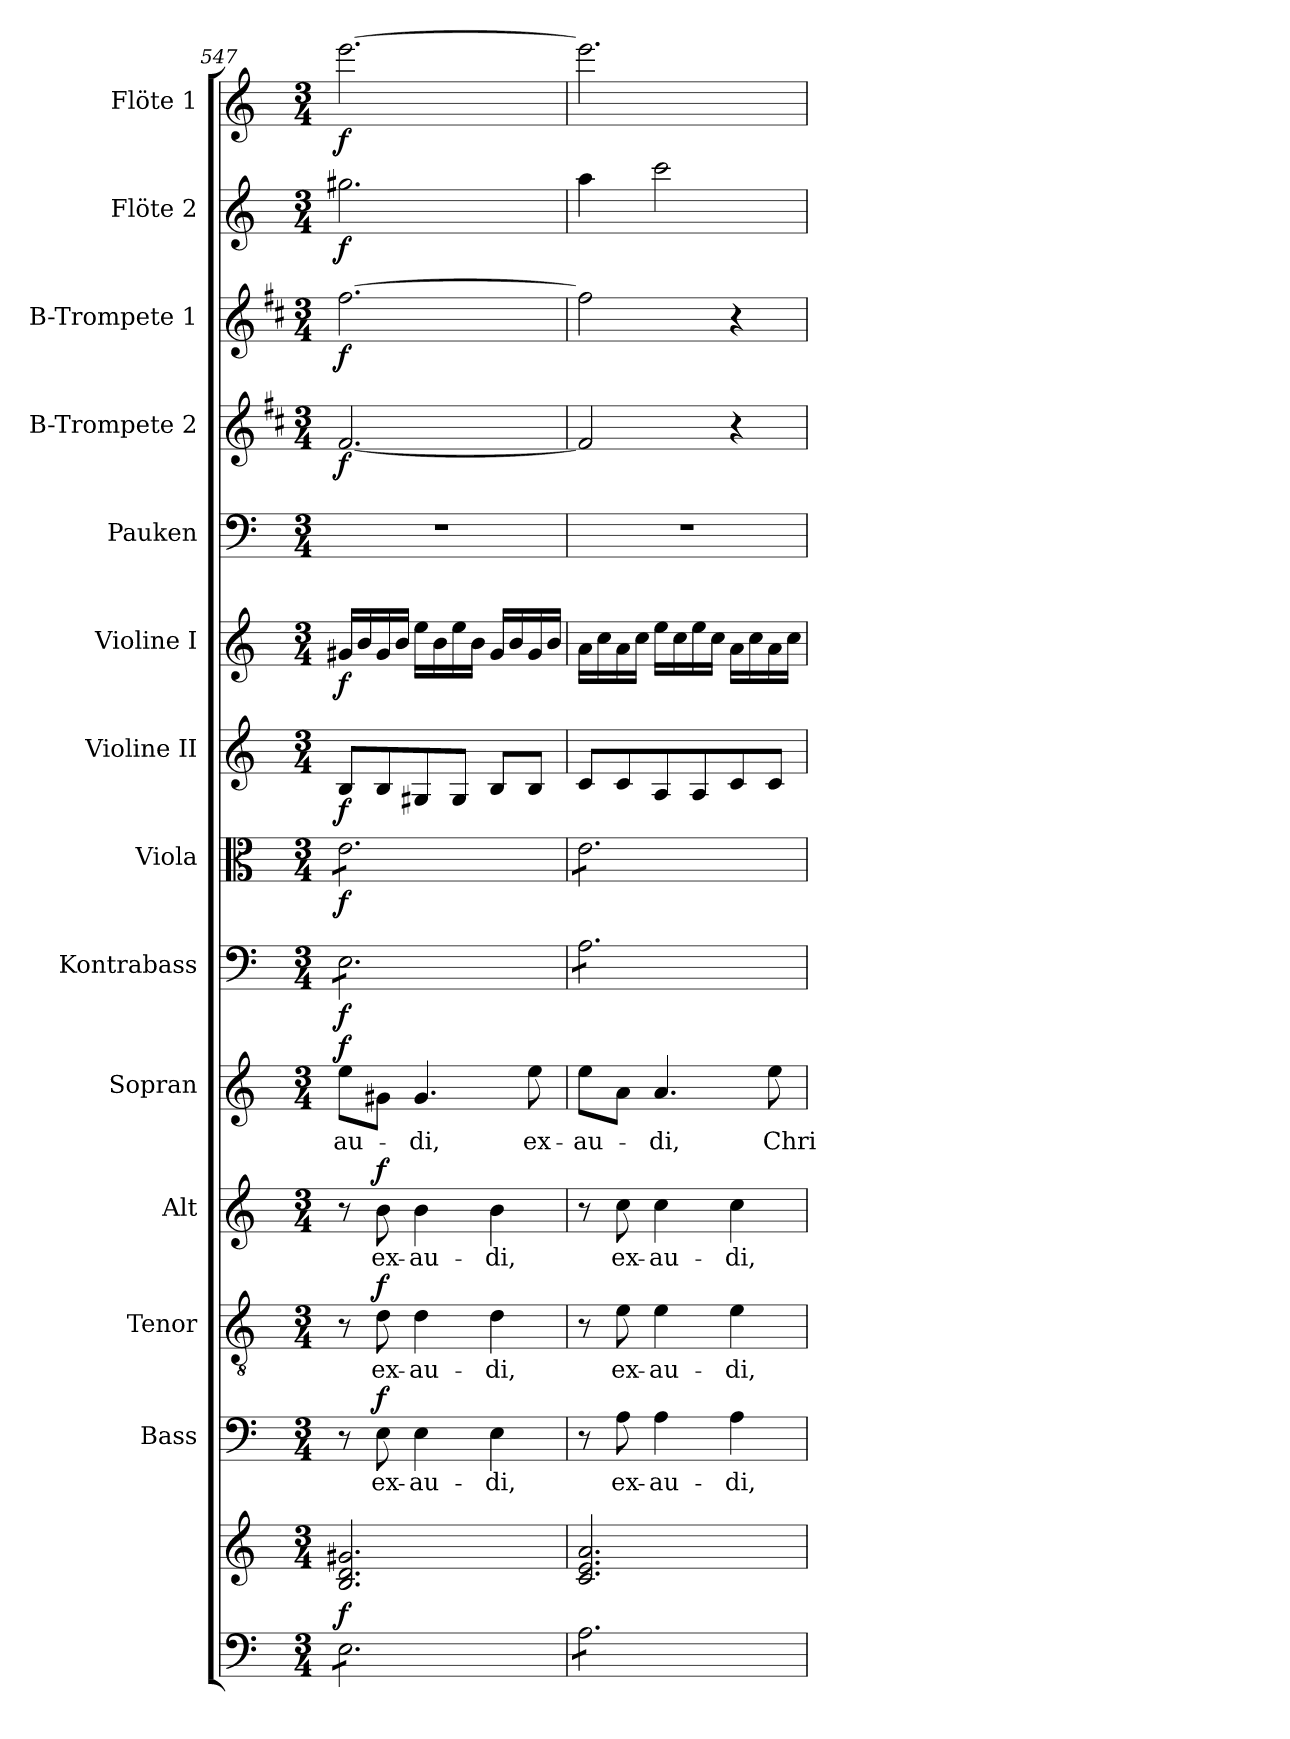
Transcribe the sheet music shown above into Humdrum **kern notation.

**kern	**kern	**dynam	**kern	**text	**dynam	**kern	**text	**dynam	**kern	**text	**dynam	**kern	**text	**dynam	**kern	**dynam	**kern	**dynam	**kern	**dynam	**kern	**dynam	**kern	**kern	**dynam	**kern	**dynam	**kern	**dynam	**kern	**dynam
*part14	*part14	*part14	*part13	*part13	*part13	*part12	*part12	*part12	*part11	*part11	*part11	*part10	*part10	*part10	*part9	*part9	*part8	*part8	*part7	*part7	*part6	*part6	*part5	*part4	*part4	*part3	*part3	*part2	*part2	*part1	*part1
*staff15	*staff14	*staff14/15	*staff13	*staff13	*staff13	*staff12	*staff12	*staff12	*staff11	*staff11	*staff11	*staff10	*staff10	*staff10	*staff9	*staff9	*staff8	*staff8	*staff7	*staff7	*staff6	*staff6	*staff5	*staff4	*staff4	*staff3	*staff3	*staff2	*staff2	*staff1	*staff1
*	*	*	*I"Bass	*	*	*I"Tenor	*	*	*I"Alt	*	*	*I"Sopran	*	*	*I"Kontrabass	*	*I"Viola	*	*I"Violine II	*	*I"Violine I	*	*I"Pauken	*I"B-Trompete 2	*	*I"B-Trompete 1	*	*I"Flöte 2	*	*I"Flöte 1	*
*	*	*	*I'B.	*	*	*I'T.	*	*	*I'A.	*	*	*I'S.	*	*	*I'Kb.	*	*I'Vla.	*	*I'Vl. II	*	*I'Vl. I	*	*I'Pk.	*I'B Trp. 2	*	*I'B Trp. 1	*	*I'Fl. 2	*	*I'Fl. 1	*
!!LO:PB:g=z
*clefF4	*clefG2	*	*clefF4	*	*	*clefGv2	*	*	*clefG2	*	*	*clefG2	*	*	*clefF4	*	*clefC3	*	*clefG2	*	*clefG2	*	*clefF4	*clefG2	*	*clefG2	*	*clefG2	*	*clefG2	*
*	*	*	*	*	*	*	*	*	*	*	*	*	*	*	*ITrd7c12	*	*	*	*	*	*	*	*	*ITrd1c2	*	*ITrd1c2	*	*	*	*	*
*k[]	*k[]	*	*k[]	*	*	*k[]	*	*	*k[]	*	*	*k[]	*	*	*k[]	*	*k[]	*	*k[]	*	*k[]	*	*k[]	*k[]	*	*k[]	*	*k[]	*	*k[]	*
*C:	*C:	*	*C:	*	*	*C:	*	*	*C:	*	*	*C:	*	*	*C:	*	*C:	*	*C:	*	*C:	*	*C:	*C:	*	*C:	*	*C:	*	*C:	*
*M3/4	*M3/4	*	*M3/4	*	*	*M3/4	*	*	*M3/4	*	*	*M3/4	*	*	*M3/4	*	*M3/4	*	*M3/4	*	*M3/4	*	*M3/4	*M3/4	*	*M3/4	*	*M3/4	*	*M3/4	*
=547	=547	=547	=547	=547	=547	=547	=547	=547	=547	=547	=547	=547	=547	=547	=547	=547	=547	=547	=547	=547	=547	=547	=547	=547	=547	=547	=547	=547	=547	=547	=547
!	!	!LO:DY:a=2	!	!	!	!	!	!	!	!	!	!	!LO:LY:b	!LO:DY:a	!	!LO:DY:b	!	!LO:DY:b	!	!LO:DY:b	!	!LO:DY:b	!	!	!LO:DY:b	!	!LO:DY:b	!	!LO:DY:b	!	!LO:DY:b
*tremolo	*	*	*	*	*	*	*	*	*	*	*	*	*	*	*	*	*	*	*	*	*	*	*	*	*	*	*	*	*	*	*
*	*	*	*	*	*	*	*	*	*	*	*	*	*	*	*tremolo	*	*	*	*	*	*	*	*	*	*	*	*	*	*	*	*
*	*	*	*	*	*	*	*	*	*	*	*	*	*	*	*	*	*tremolo	*	*	*	*	*	*	*	*	*	*	*	*	*	*
8E\L	2.B/ 2.d/ 2.g#X/	f	8r	.	.	8r	.	.	8r	.	.	8ee\L	-au-	f	8EE\L	f	8e\L	f	8B/L	f	16g#X/LL	f	2.r	[2.e/	f	[2.ee\	f	2.gg#X\	f	[2.eee\	f
.	.	.	.	.	.	.	.	.	.	.	.	.	.	.	.	.	.	.	.	.	16b/	.	.	.	.	.	.	.	.	.	.
!	!	!	!	!LO:LY:b	!LO:DY:a	!	!LO:LY:b	!LO:DY:a	!	!LO:LY:b	!LO:DY:a	!	!	!	!	!	!	!	!	!	!	!	!	!	!	!	!	!	!	!	!
8E\	.	.	8E\	ex-	f	8d\	ex-	f	8b\	ex-	f	8g#X\J	.	.	8EE\	.	8e\	.	8B/	.	16g#/	.	.	.	.	.	.	.	.	.	.
.	.	.	.	.	.	.	.	.	.	.	.	.	.	.	.	.	.	.	.	.	16b/JJ	.	.	.	.	.	.	.	.	.	.
!	!	!	!	!LO:LY:b	!	!	!LO:LY:b	!	!	!LO:LY:b	!	!	!LO:LY:b	!	!	!	!	!	!	!	!	!	!	!	!	!	!	!	!	!	!
8E\	.	.	4E\	-au-	.	4d\	-au-	.	4b\	-au-	.	4.g#/	-di,	.	8EE\	.	8e\	.	8G#X/	.	16ee\LL	.	.	.	.	.	.	.	.	.	.
.	.	.	.	.	.	.	.	.	.	.	.	.	.	.	.	.	.	.	.	.	16b\	.	.	.	.	.	.	.	.	.	.
8E\	.	.	.	.	.	.	.	.	.	.	.	.	.	.	8EE\	.	8e\	.	8G#/J	.	16ee\	.	.	.	.	.	.	.	.	.	.
.	.	.	.	.	.	.	.	.	.	.	.	.	.	.	.	.	.	.	.	.	16b\JJ	.	.	.	.	.	.	.	.	.	.
!	!	!	!	!LO:LY:b	!	!	!LO:LY:b	!	!	!LO:LY:b	!	!	!	!	!	!	!	!	!	!	!	!	!	!	!	!	!	!	!	!	!
8E\	.	.	4E\	-di,	.	4d\	-di,	.	4b\	-di,	.	.	.	.	8EE\	.	8e\	.	8B/L	.	16g#/LL	.	.	.	.	.	.	.	.	.	.
.	.	.	.	.	.	.	.	.	.	.	.	.	.	.	.	.	.	.	.	.	16b/	.	.	.	.	.	.	.	.	.	.
!	!	!	!	!	!	!	!	!	!	!	!	!	!LO:LY:b	!	!	!	!	!	!	!	!	!	!	!	!	!	!	!	!	!	!
8E\J	.	.	.	.	.	.	.	.	.	.	.	8ee\	ex-	.	8EE\J	.	8e\J	.	8B/J	.	16g#/	.	.	.	.	.	.	.	.	.	.
.	.	.	.	.	.	.	.	.	.	.	.	.	.	.	.	.	.	.	.	.	16b/JJ	.	.	.	.	.	.	.	.	.	.
=548	=548	=548	=548	=548	=548	=548	=548	=548	=548	=548	=548	=548	=548	=548	=548	=548	=548	=548	=548	=548	=548	=548	=548	=548	=548	=548	=548	=548	=548	=548	=548
!	!	!	!	!	!	!	!	!	!	!	!	!	!LO:LY:b	!	!	!	!	!	!	!	!	!	!	!	!	!	!	!	!	!	!
8A\L	2.c/ 2.e/ 2.a/	.	8r	.	.	8r	.	.	8r	.	.	8ee\L	-au-	.	8AA\L	.	8e\L	.	8c/L	.	16a\LL	.	2.r	2e/]	.	2ee\]	.	4aa\	.	2.eee\]	.
.	.	.	.	.	.	.	.	.	.	.	.	.	.	.	.	.	.	.	.	.	16cc\	.	.	.	.	.	.	.	.	.	.
!	!	!	!	!LO:LY:b	!	!	!LO:LY:b	!	!	!LO:LY:b	!	!	!	!	!	!	!	!	!	!	!	!	!	!	!	!	!	!	!	!	!
8A\	.	.	8A\	ex-	.	8e\	ex-	.	8cc\	ex-	.	8a\J	.	.	8AA\	.	8e\	.	8c/	.	16a\	.	.	.	.	.	.	.	.	.	.
.	.	.	.	.	.	.	.	.	.	.	.	.	.	.	.	.	.	.	.	.	16cc\JJ	.	.	.	.	.	.	.	.	.	.
!	!	!	!	!LO:LY:b	!	!	!LO:LY:b	!	!	!LO:LY:b	!	!	!LO:LY:b	!	!	!	!	!	!	!	!	!	!	!	!	!	!	!	!	!	!
8A\	.	.	4A\	-au-	.	4e\	-au-	.	4cc\	-au-	.	4.a/	-di,	.	8AA\	.	8e\	.	8A/	.	16ee\LL	.	.	.	.	.	.	2ccc\	.	.	.
.	.	.	.	.	.	.	.	.	.	.	.	.	.	.	.	.	.	.	.	.	16cc\	.	.	.	.	.	.	.	.	.	.
8A\	.	.	.	.	.	.	.	.	.	.	.	.	.	.	8AA\	.	8e\	.	8A/	.	16ee\	.	.	.	.	.	.	.	.	.	.
.	.	.	.	.	.	.	.	.	.	.	.	.	.	.	.	.	.	.	.	.	16cc\JJ	.	.	.	.	.	.	.	.	.	.
!	!	!	!	!LO:LY:b	!	!	!LO:LY:b	!	!	!LO:LY:b	!	!	!	!	!	!	!	!	!	!	!	!	!	!	!	!	!	!	!	!	!
8A\	.	.	4A\	-di,	.	4e\	-di,	.	4cc\	-di,	.	.	.	.	8AA\	.	8e\	.	8c/	.	16a\LL	.	.	4r	.	4r	.	.	.	.	.
.	.	.	.	.	.	.	.	.	.	.	.	.	.	.	.	.	.	.	.	.	16cc\	.	.	.	.	.	.	.	.	.	.
!	!	!	!	!	!	!	!	!	!	!	!	!	!LO:LY:b	!	!	!	!	!	!	!	!	!	!	!	!	!	!	!	!	!	!
8A\J	.	.	.	.	.	.	.	.	.	.	.	8ee\	Chri-	.	8AA\J	.	8e\J	.	8c/J	.	16a\	.	.	.	.	.	.	.	.	.	.
*	*	*	*	*	*	*	*	*	*	*	*	*	*	*	*	*	*Xtremolo	*	*	*	*	*	*	*	*	*	*	*	*	*	*
*	*	*	*	*	*	*	*	*	*	*	*	*	*	*	*Xtremolo	*	*	*	*	*	*	*	*	*	*	*	*	*	*	*	*
*Xtremolo	*	*	*	*	*	*	*	*	*	*	*	*	*	*	*	*	*	*	*	*	*	*	*	*	*	*	*	*	*	*	*
.	.	.	.	.	.	.	.	.	.	.	.	.	.	.	.	.	.	.	.	.	16cc\JJ	.	.	.	.	.	.	.	.	.	.
=	=	=	=	=	=	=	=	=	=	=	=	=	=	=	=	=	=	=	=	=	=	=	=	=	=	=	=	=	=	=	=
*-	*-	*-	*-	*-	*-	*-	*-	*-	*-	*-	*-	*-	*-	*-	*-	*-	*-	*-	*-	*-	*-	*-	*-	*-	*-	*-	*-	*-	*-	*-	*-
